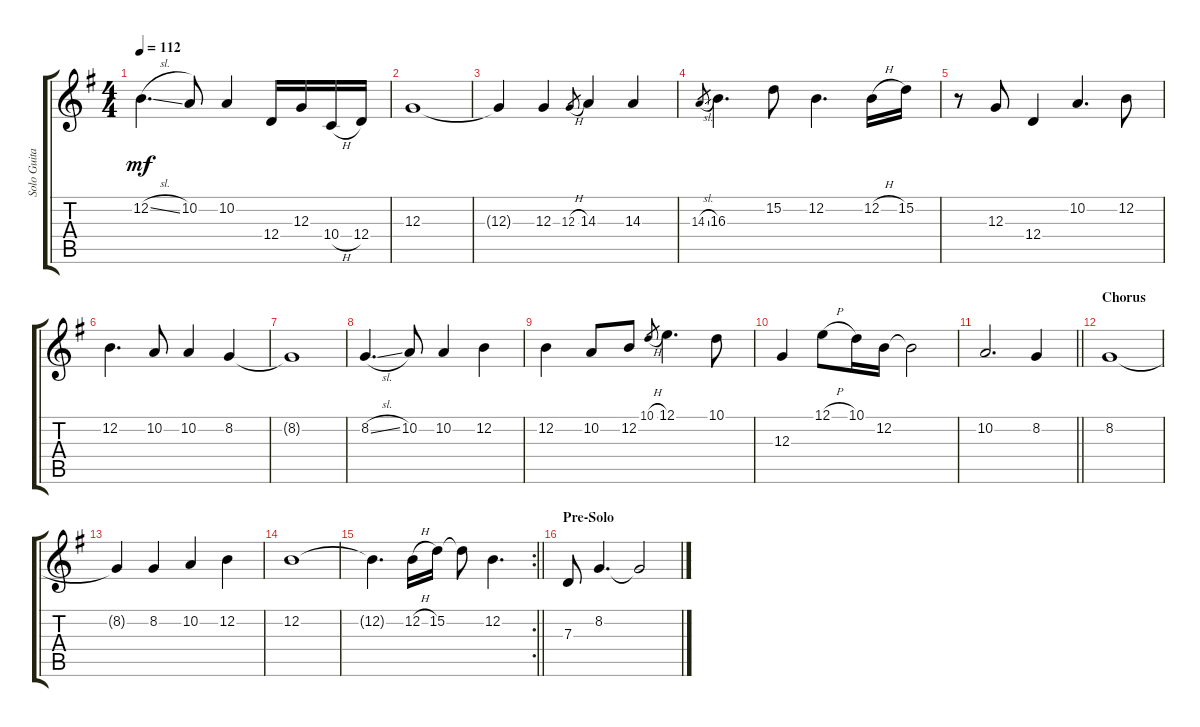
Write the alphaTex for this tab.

\track ("Solo Guitar" "Solo Guita") {instrument lead2sawtooth}
\staff {score tabs}
\tuning (E4 B3 G3 D3 A2 E2) {hide}
\ts (4 4)
\tempo 112
\clef g2
\ks g
12.2{sl}.4{d dy mf} 10.2.8 10.2.4 12.4.16 12.3.16 10.4{h}.16 12.4.16 |
12.3.1 |
12.3{t}.4 12.3.4 12.3{h}.8{gr} 14.3.4 14.3.4 |
14.3{sl}.8{gr} 16.3.4{d} 15.2.8 12.2.4{d} 12.2{h}.16 15.2.16 |
r.8 12.3.8 12.4.4 10.2.4{d} 12.2.8 |
12.2.4{d} 10.2.8 10.2.4 8.2.4 |
8.2{t}.1 |
8.2{sl}.4{d} 10.2.8 10.2.4 12.2.4 |
12.2.4 10.2.8 12.2.8 10.1{h}.8{gr} 12.1.4{d} 10.1.8 |
12.3.4 12.1{h}.8 10.1.16 12.2.16 12.2{t}.2 |
\barLineRight lightlight
10.2.2{d} 8.2.4 |
\section ("" "Chorus")
8.2.1 |
8.2{t}.4 8.2.4 10.2.4 12.2.4 |
12.2.1 |
\rc 2
\barLineRight lightlight
12.2{t}.4{d} 12.2{h}.16 15.2.16 15.2{t}.8 12.2.4{d} |
\section ("" "Pre-Solo")
7.3.8 8.2.4{d} 8.2{t}.2
